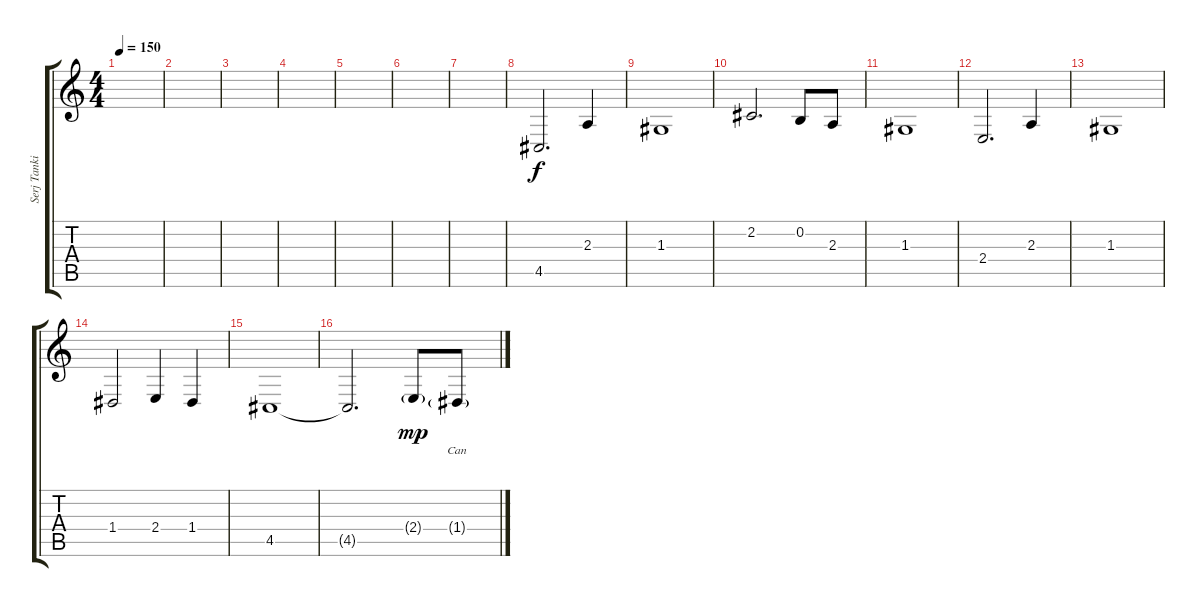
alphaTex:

\track ("Serj Tankian(Vocals)" "Serj Tanki") {instrument cello}
\staff {score tabs}
\tuning (E4 B3 G3 D3 A2 E2) {hide}
\ts (4 4)
\tempo 150
\clef g2
\ks c
|
|
|
|
|
|
|
4.5.2{d lyrics (0 "") lyrics (1 "") lyrics (2 "") lyrics (3 "") lyrics (4 "")} 2.3.4{lyrics (0 "") lyrics (1 "") lyrics (2 "") lyrics (3 "") lyrics (4 "")} |
1.3.1{lyrics (0 "") lyrics (1 "") lyrics (2 "") lyrics (3 "") lyrics (4 "")} |
2.2.2{d lyrics (0 "") lyrics (1 "") lyrics (2 "") lyrics (3 "") lyrics (4 "")} 0.2.8{lyrics (0 "") lyrics (1 "") lyrics (2 "") lyrics (3 "") lyrics (4 "")} 2.3.8{lyrics (0 "") lyrics (1 "") lyrics (2 "") lyrics (3 "") lyrics (4 "")} |
1.3.1{lyrics (0 "") lyrics (1 "") lyrics (2 "") lyrics (3 "") lyrics (4 "")} |
2.4.2{d lyrics (0 "") lyrics (1 "") lyrics (2 "") lyrics (3 "") lyrics (4 "")} 2.3.4{lyrics (0 "") lyrics (1 "") lyrics (2 "") lyrics (3 "") lyrics (4 "")} |
1.3.1{lyrics (0 "") lyrics (1 "") lyrics (2 "") lyrics (3 "") lyrics (4 "")} |
1.4.2{lyrics (0 "") lyrics (1 "") lyrics (2 "") lyrics (3 "") lyrics (4 "")} 2.4.4{lyrics (0 "") lyrics (1 "") lyrics (2 "") lyrics (3 "") lyrics (4 "")} 1.4.4{lyrics (0 "") lyrics (1 "") lyrics (2 "") lyrics (3 "") lyrics (4 "")} |
4.5.1{lyrics (0 "") lyrics (1 "") lyrics (2 "") lyrics (3 "") lyrics (4 "")} |
4.5{t}.2{d lyrics (0 "") lyrics (1 "") lyrics (2 "") lyrics (3 "") lyrics (4 "")} 2.4{g}.8{lyrics (0 "") lyrics (1 "") lyrics (2 "") lyrics (3 "") lyrics (4 "") dy mp} 1.4{g}.8{lyrics (0 "Can") lyrics (1 "") lyrics (2 "") lyrics (3 "") lyrics (4 "")}
